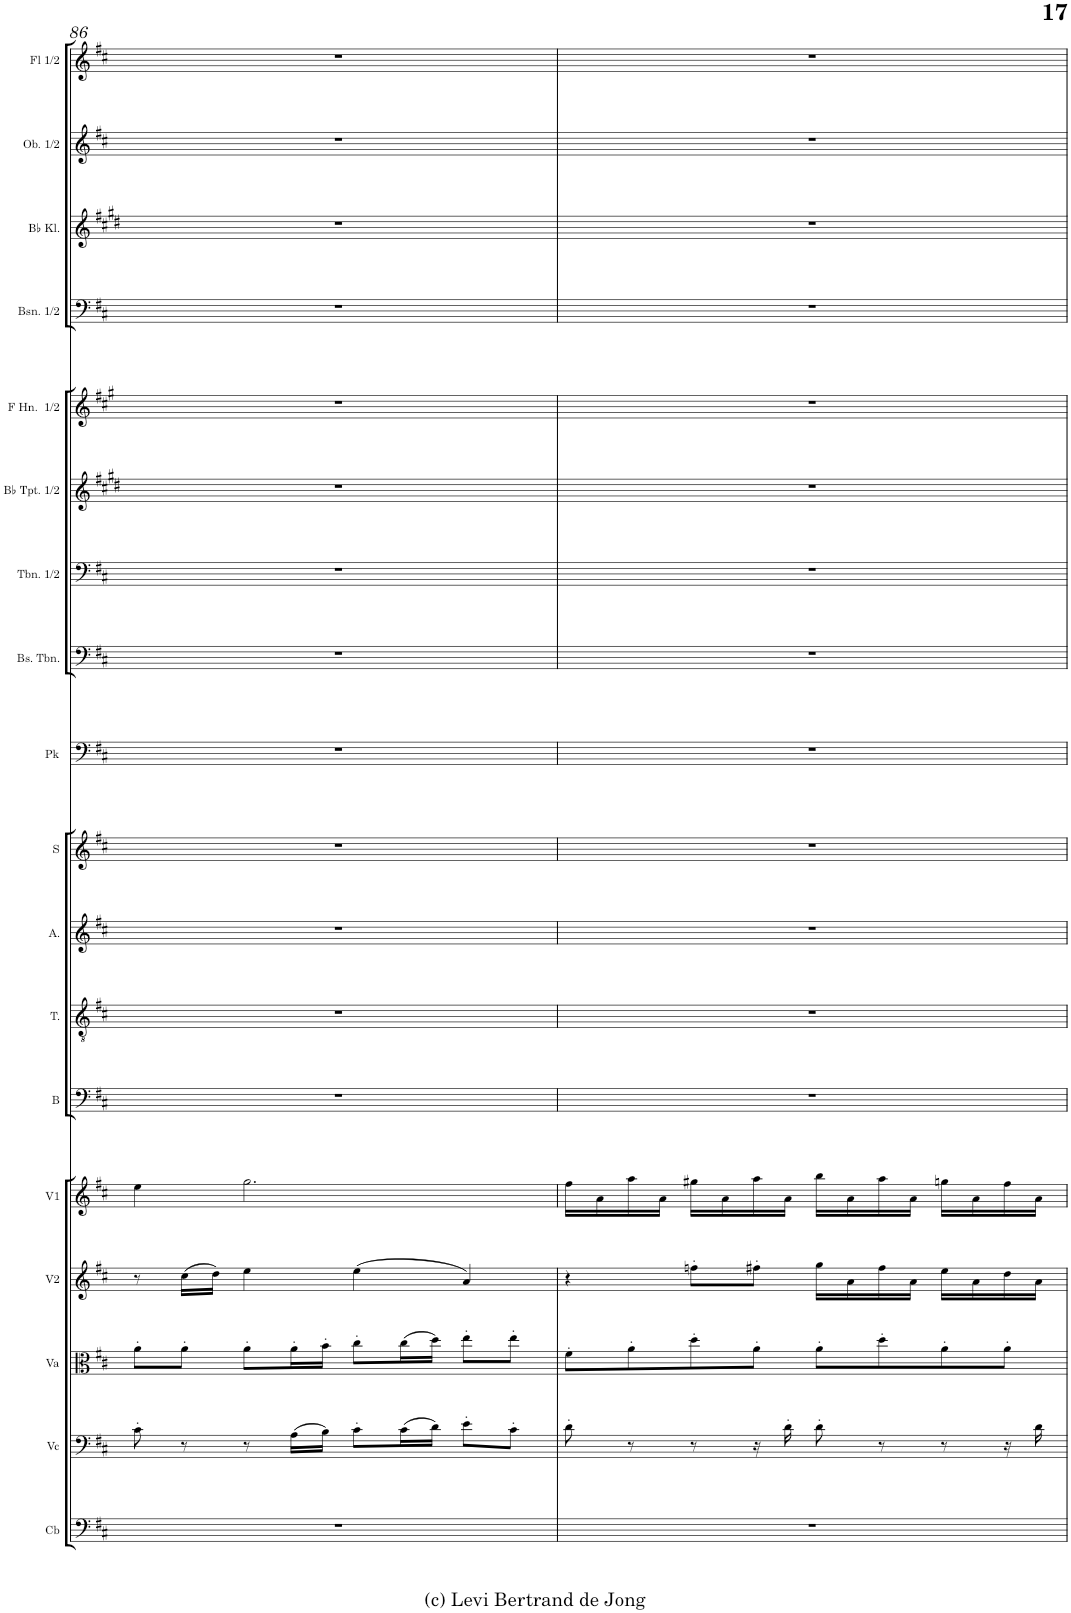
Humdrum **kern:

**kern	**kern	**kern	**kern	**kern	**kern	**kern	**kern	**kern	**kern	**kern	**kern	**kern	**kern	**kern	**kern	**kern	**kern
*part18	*part17	*part16	*part15	*part14	*part13	*part12	*part11	*part10	*part9	*part8	*part7	*part6	*part5	*part4	*part3	*part2	*part1
*staff18	*staff17	*staff16	*staff15	*staff14	*staff13	*staff12	*staff11	*staff10	*staff9	*staff8	*staff7	*staff6	*staff5	*staff4	*staff3	*staff2	*staff1
*I"Contrabasses	*I"Violoncellos	*I"Violas	*I"Violins 2	*I"Violins 1	*I"Bas	*I"Tenor	*I"Alt	*I"Sopraan	*I"Pauken	*I"Bas-trombone	*I"Trombone 1/2	*I"Trompet Bb 1/2	*I"F Horn 1/2	*I"Bassoon 1/2	*I"Klarinet in Bb	*I"Oboe 1/2	*I"Flute 1/2
*I'Cb	*I'Vc	*I'Va	*I'V2	*I'V1	*I'B	*I'T.	*I'A.	*I'S	*I'Pk	*I'Bs. Tbn.	*I'Tbn. 1/2	*	*I'F Hn.  1/2	*I'Bsn. 1/2	*	*I'Ob. 1/2	*I'Fl 1/2
!!LO:PB:g=z
*clefF4	*clefF4	*clefC3	*clefG2	*clefG2	*clefF4	*clefGv2	*clefG2	*clefG2	*clefF4	*clefF4	*clefF4	*clefG2	*clefG2	*clefF4	*clefG2	*clefG2	*clefG2
*Trd7c12	*	*	*	*	*	*	*	*	*	*	*	*Trd1c2	*Trd4c7	*	*Trd1c2	*	*
*k[f#c#]	*k[f#c#]	*k[f#c#]	*k[f#c#]	*k[f#c#]	*k[f#c#]	*k[f#c#]	*k[f#c#]	*k[f#c#]	*k[f#c#]	*k[f#c#]	*k[f#c#]	*k[f#c#g#d#]	*k[f#c#g#]	*k[f#c#]	*k[f#c#g#d#]	*k[f#c#]	*k[f#c#]
*M4/4	*M4/4	*M4/4	*M4/4	*M4/4	*M4/4	*M4/4	*M4/4	*M4/4	*M4/4	*M4/4	*M4/4	*M4/4	*M4/4	*M4/4	*M4/4	*M4/4	*M4/4
=86	=86	=86	=86	=86	=86	=86	=86	=86	=86	=86	=86	=86	=86	=86	=86	=86	=86
1r	8c#'\	8a'\L	8r	4ee\	1r	1r	1r	1r	1r	1r	1r	1r	1r	1r	1r	1r	1r
.	8r	8a'\J	(16cc#\LL	.	.	.	.	.	.	.	.	.	.	.	.	.	.
.	.	.	16dd\JJ)	.	.	.	.	.	.	.	.	.	.	.	.	.	.
.	8r	8a'\L	4ee\	2.gg\	.	.	.	.	.	.	.	.	.	.	.	.	.
.	(16A\LL	16a'\L	.	.	.	.	.	.	.	.	.	.	.	.	.	.	.
.	16B\JJ)	16b'\JJ	.	.	.	.	.	.	.	.	.	.	.	.	.	.	.
.	8c#'\L	8cc#'\L	(4ee\	.	.	.	.	.	.	.	.	.	.	.	.	.	.
.	(16c#\L	(16cc#\L	.	.	.	.	.	.	.	.	.	.	.	.	.	.	.
.	16d\JJ)	16dd\JJ)	.	.	.	.	.	.	.	.	.	.	.	.	.	.	.
.	8e'\L	8ee'\L	4a/)	.	.	.	.	.	.	.	.	.	.	.	.	.	.
.	8c#'\J	8ee'\J	.	.	.	.	.	.	.	.	.	.	.	.	.	.	.
=87	=87	=87	=87	=87	=87	=87	=87	=87	=87	=87	=87	=87	=87	=87	=87	=87	=87
1r	8d'\	8f#'\L	4r	16ff#\LL	1r	1r	1r	1r	1r	1r	1r	1r	1r	1r	1r	1r	1r
.	.	.	.	16a\	.	.	.	.	.	.	.	.	.	.	.	.	.
.	8r	8a'\	.	16aa\	.	.	.	.	.	.	.	.	.	.	.	.	.
.	.	.	.	16a\JJ	.	.	.	.	.	.	.	.	.	.	.	.	.
.	8r	8dd'\	8ffn'\L	16gg#X\LL	.	.	.	.	.	.	.	.	.	.	.	.	.
.	.	.	.	16a\	.	.	.	.	.	.	.	.	.	.	.	.	.
.	16r	8a'\J	8ff#X'\J	16aa\	.	.	.	.	.	.	.	.	.	.	.	.	.
.	16d'\	.	.	16a\JJ	.	.	.	.	.	.	.	.	.	.	.	.	.
.	8d'\	8a'\L	16gg\LL	16bb\LL	.	.	.	.	.	.	.	.	.	.	.	.	.
.	.	.	16a\	16a\	.	.	.	.	.	.	.	.	.	.	.	.	.
.	8r	8dd'\	16ff#\	16aa\	.	.	.	.	.	.	.	.	.	.	.	.	.
.	.	.	16a\JJ	16a\JJ	.	.	.	.	.	.	.	.	.	.	.	.	.
.	8r	8a'\	16ee\LL	16ggn\LL	.	.	.	.	.	.	.	.	.	.	.	.	.
.	.	.	16a\	16a\	.	.	.	.	.	.	.	.	.	.	.	.	.
.	16r	8a'\J	16dd\	16ff#\	.	.	.	.	.	.	.	.	.	.	.	.	.
.	16d\	.	16a\JJ	16a\JJ	.	.	.	.	.	.	.	.	.	.	.	.	.
=	=	=	=	=	=	=	=	=	=	=	=	=	=	=	=	=	=
*-	*-	*-	*-	*-	*-	*-	*-	*-	*-	*-	*-	*-	*-	*-	*-	*-	*-
